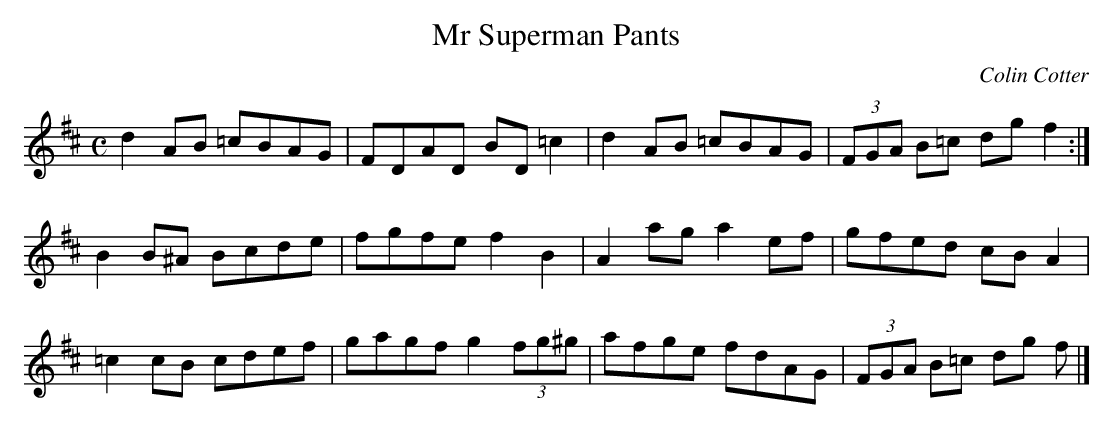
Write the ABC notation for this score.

X:1
T:Mr Superman Pants
C:Colin Cotter
M:C
K:D
d2 AB =cBAG|FDAD BD =c2|d2 AB =cBAG|(3FGA B=c dg f2 :|
B2 B^A Bcde|fgfe f2 B2|A2 ag a2 ef|gfed cB A2|
=c2 cB cdef|gagf g2 (3fg^g|afge fdAG|(3FGA B=c dg f|]
